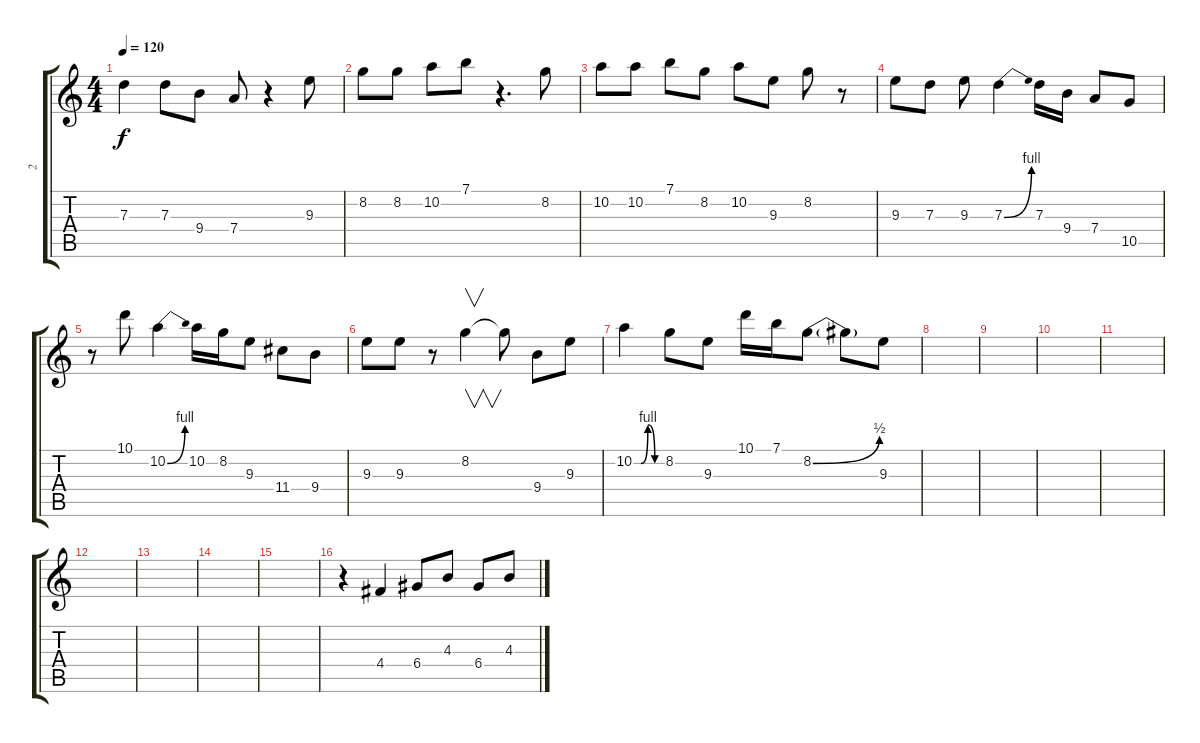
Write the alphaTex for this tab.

\track ("2" "2") {instrument distortionguitar}
\staff {score tabs}
\tuning (E4 B3 G3 D3 A2 E2) {hide}
\ts (4 4)
\tempo 120
\clef g2
\ks c
7.3{t}.4{dy f} 7.3.8 9.4.8 7.4.8 r.4 9.3.8 |
8.2.8 8.2.8 10.2.8 7.1.8 r.4{d} 8.2.8 |
10.2.8 10.2.8 7.1.8 8.2.8 10.2.8 9.3.8 8.2.8 r.8 |
9.3.8 7.3.8 9.3.8 7.3{be (bend 0 0 60 4)}.4 7.3.16 9.4.16 7.4.8 10.5.8 |
r.8 10.1.8 10.2{be (bend 0 0 60 4)}.4 10.2.16 8.2.16 9.3.8 11.4.8 9.4.8 |
9.3.8 9.3.8 r.8 8.2.4{v} 8.2{t}.8 9.4.8 9.3.8 |
10.2{be (custom 0 0 15 0 30 4 45 0 60 0)}.4 8.2.8 9.3.8 10.1.16 7.1.16 8.2{be (bend 0 0 60 2)}.8 8.2{t}.8 9.3.8 |
|
|
|
|
|
|
|
|
r.4 4.4.4 6.4.8 4.3.8 6.4.8 4.3.8
